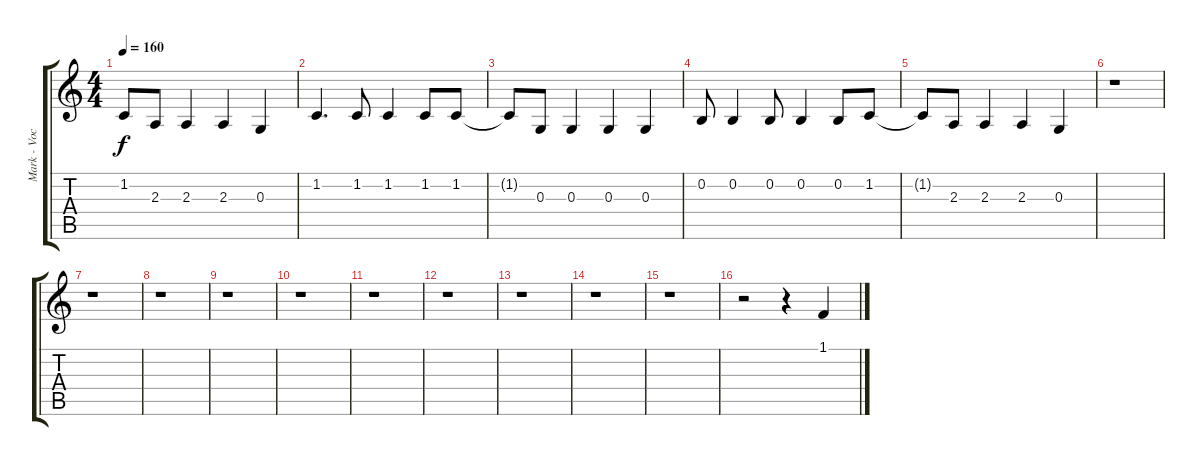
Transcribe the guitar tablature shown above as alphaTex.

\track ("Mark - Vocals" "Mark - Voc") {instrument synthbrass1}
\staff {score tabs}
\tuning (E4 B3 G3 D3 A2 E2) {hide}
\ts (4 4)
\tempo 160
\clef g2
\ks c
1.2{t}.8{dy f} 2.3.8 2.3.4 2.3.4 0.3.4 |
1.2.4{d} 1.2.8 1.2.4 1.2.8 1.2.8 |
1.2{t}.8 0.3.8 0.3.4 0.3.4 0.3.4 |
0.2.8 0.2.4 0.2.8 0.2.4 0.2.8 1.2.8 |
1.2{t}.8 2.3.8 2.3.4 2.3.4 0.3.4 |
r.1 |
r.1 |
r.1 |
r.1 |
r.1 |
r.1 |
r.1 |
r.1 |
r.1 |
r.1 |
r.2 r.4 1.1.4
